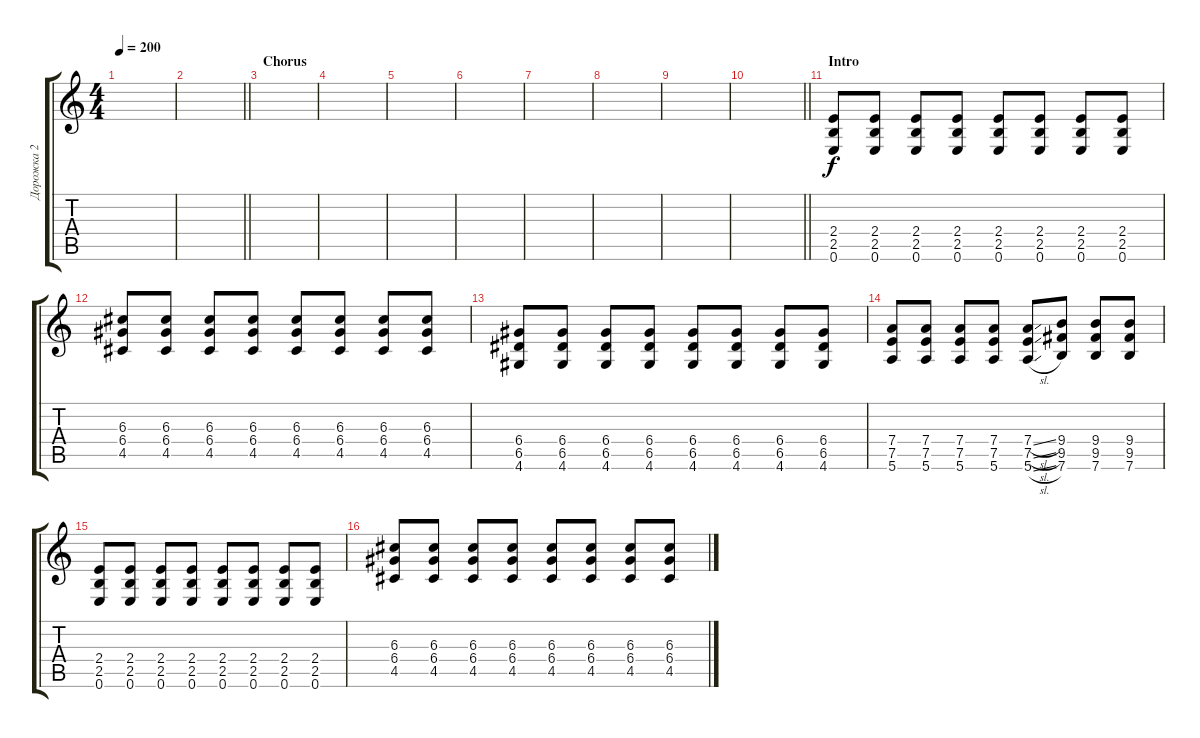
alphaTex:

\track ("Дорожка 2" "Дорожка 2") {instrument distortionguitar}
\staff {score tabs}
\tuning (E4 B3 G3 D3 A2 E2) {hide}
\ts (4 4)
\tempo 200
\clef g2
\ks c
|
\barLineRight lightlight
|
\section ("" "Chorus")
|
|
|
|
|
|
|
\barLineRight lightlight
|
\section ("" "Intro")
(2.4 2.5 0.6).8 (2.4 2.5 0.6).8 (2.4 2.5 0.6).8 (2.4 2.5 0.6).8 (2.4 2.5 0.6).8 (2.4 2.5 0.6).8 (2.4 2.5 0.6).8 (2.4 2.5 0.6).8 |
(6.3 6.4 4.5).8 (6.3 6.4 4.5).8 (6.3 6.4 4.5).8 (6.3 6.4 4.5).8 (6.3 6.4 4.5).8 (6.3 6.4 4.5).8 (6.3 6.4 4.5).8 (6.3 6.4 4.5).8 |
(6.4 6.5 4.6).8 (6.4 6.5 4.6).8 (6.4 6.5 4.6).8 (6.4 6.5 4.6).8 (6.4 6.5 4.6).8 (6.4 6.5 4.6).8 (6.4 6.5 4.6).8 (6.4 6.5 4.6).8 |
(7.4 7.5 5.6).8 (7.4 7.5 5.6).8 (7.4 7.5 5.6).8 (7.4 7.5 5.6).8 (7.4{sl} 7.5{sl} 5.6{sl}).8 (9.4 9.5 7.6).8 (9.4 9.5 7.6).8 (9.4 9.5 7.6).8 |
(2.4 2.5 0.6).8 (2.4 2.5 0.6).8 (2.4 2.5 0.6).8 (2.4 2.5 0.6).8 (2.4 2.5 0.6).8 (2.4 2.5 0.6).8 (2.4 2.5 0.6).8 (2.4 2.5 0.6).8 |
(6.3 6.4 4.5).8 (6.3 6.4 4.5).8 (6.3 6.4 4.5).8 (6.3 6.4 4.5).8 (6.3 6.4 4.5).8 (6.3 6.4 4.5).8 (6.3 6.4 4.5).8 (6.3 6.4 4.5).8
